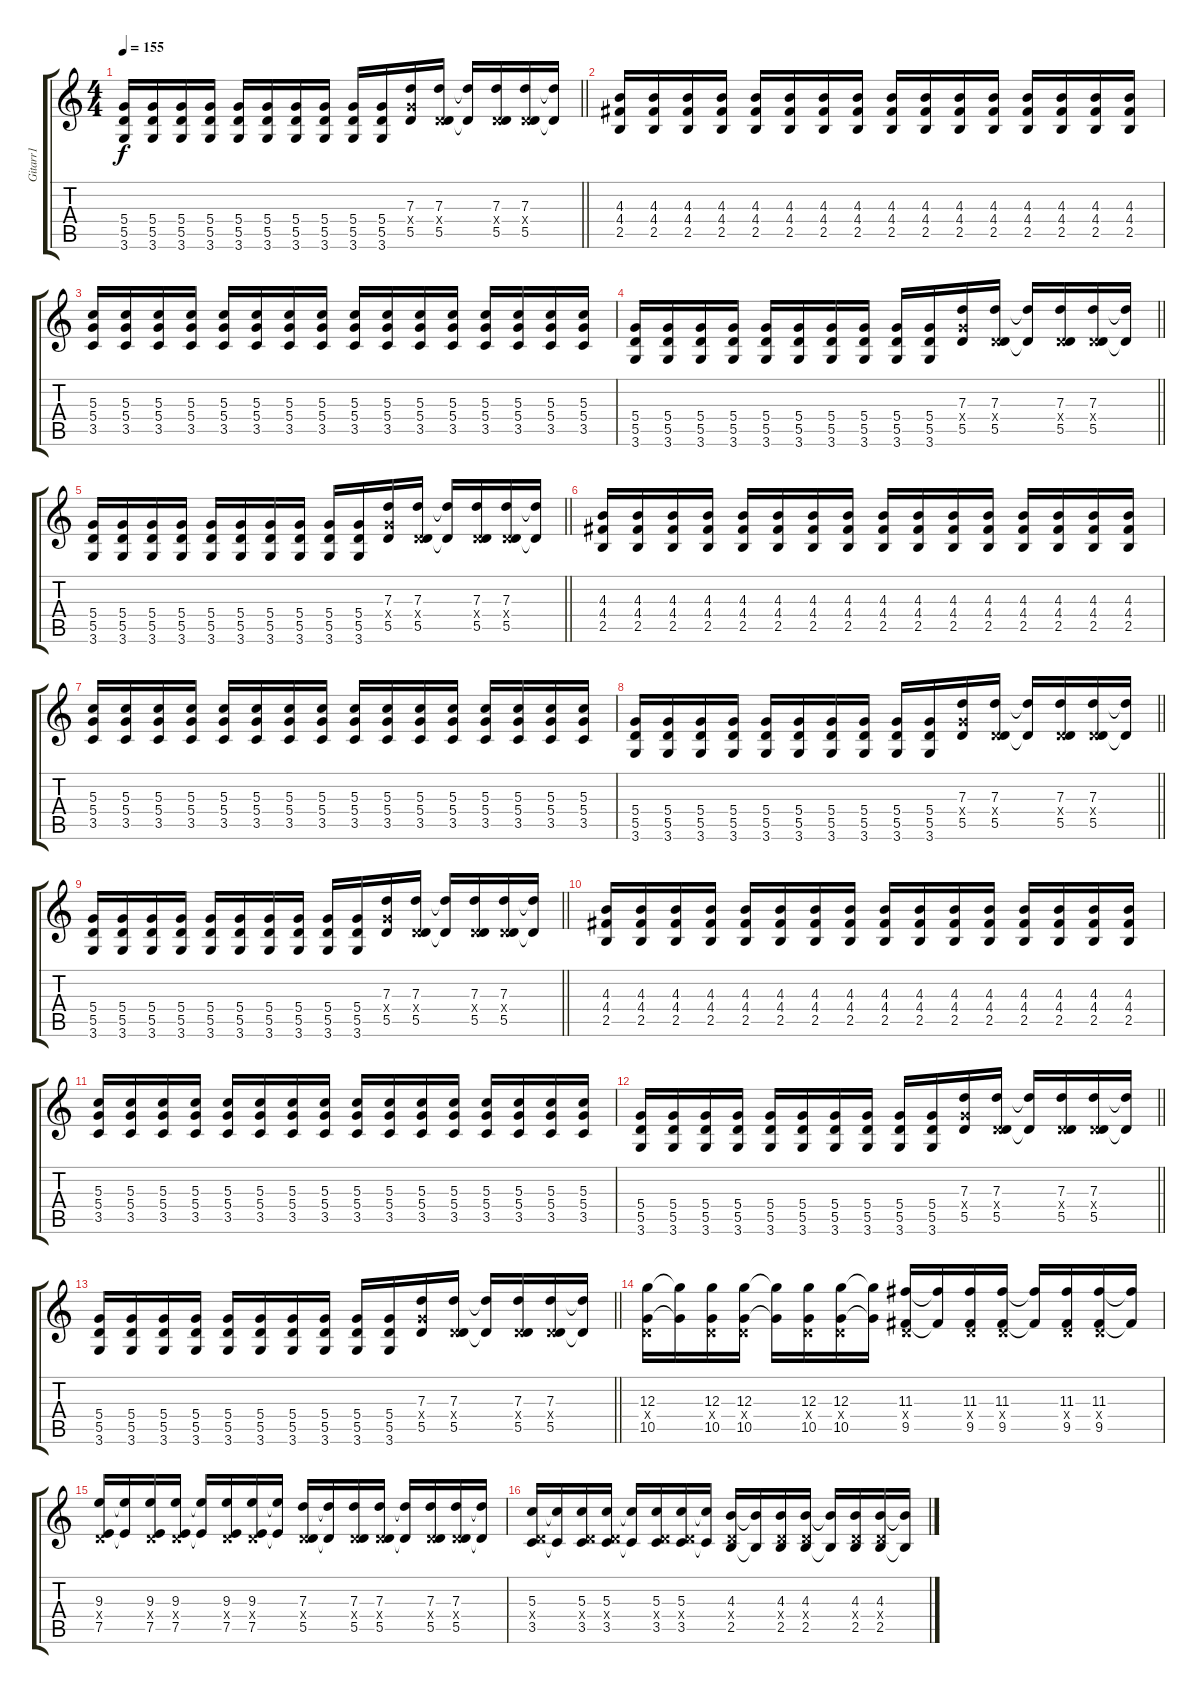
\track ("Gitarr1" "Gitarr1") {instrument overdrivenguitar}
\staff {score tabs}
\tuning (E4 B3 G3 D3 A2 E2) {hide}
\ts (4 4)
\tempo 155
\clef g2
\barLineRight lightlight
\ks c
(5.4 5.5 3.6).16{dy f} (5.4 5.5 3.6).16 (5.4 5.5 3.6).16 (5.4 5.5 3.6).16 (5.4 5.5 3.6).16 (5.4 5.5 3.6).16 (5.4 5.5 3.6).16 (5.4 5.5 3.6).16 (5.4 5.5 3.6).16 (5.4 5.5 3.6).16 (7.3 5.4{x} 5.5).16 (7.3 0.4{x} 5.5).16 (7.3{t} 5.5{t}).16 (7.3 0.4{x} 5.5).16 (7.3 0.4{x} 5.5).16 (7.3{t} 5.5{t}).16 |
(4.3 4.4 2.5).16 (4.3 4.4 2.5).16 (4.3 4.4 2.5).16 (4.3 4.4 2.5).16 (4.3 4.4 2.5).16 (4.3 4.4 2.5).16 (4.3 4.4 2.5).16 (4.3 4.4 2.5).16 (4.3 4.4 2.5).16 (4.3 4.4 2.5).16 (4.3 4.4 2.5).16 (4.3 4.4 2.5).16 (4.3 4.4 2.5).16 (4.3 4.4 2.5).16 (4.3 4.4 2.5).16 (4.3 4.4 2.5).16 |
(5.3 5.4 3.5).16 (5.3 5.4 3.5).16 (5.3 5.4 3.5).16 (5.3 5.4 3.5).16 (5.3 5.4 3.5).16 (5.3 5.4 3.5).16 (5.3 5.4 3.5).16 (5.3 5.4 3.5).16 (5.3 5.4 3.5).16 (5.3 5.4 3.5).16 (5.3 5.4 3.5).16 (5.3 5.4 3.5).16 (5.3 5.4 3.5).16 (5.3 5.4 3.5).16 (5.3 5.4 3.5).16 (5.3 5.4 3.5).16 |
\barLineRight lightlight
(5.4 5.5 3.6).16 (5.4 5.5 3.6).16 (5.4 5.5 3.6).16 (5.4 5.5 3.6).16 (5.4 5.5 3.6).16 (5.4 5.5 3.6).16 (5.4 5.5 3.6).16 (5.4 5.5 3.6).16 (5.4 5.5 3.6).16 (5.4 5.5 3.6).16 (7.3 5.4{x} 5.5).16 (7.3 0.4{x} 5.5).16 (7.3{t} 5.5{t}).16 (7.3 0.4{x} 5.5).16 (7.3 0.4{x} 5.5).16 (7.3{t} 5.5{t}).16 |
\barLineRight lightlight
(5.4 5.5 3.6).16 (5.4 5.5 3.6).16 (5.4 5.5 3.6).16 (5.4 5.5 3.6).16 (5.4 5.5 3.6).16 (5.4 5.5 3.6).16 (5.4 5.5 3.6).16 (5.4 5.5 3.6).16 (5.4 5.5 3.6).16 (5.4 5.5 3.6).16 (7.3 5.4{x} 5.5).16 (7.3 0.4{x} 5.5).16 (7.3{t} 5.5{t}).16 (7.3 0.4{x} 5.5).16 (7.3 0.4{x} 5.5).16 (7.3{t} 5.5{t}).16 |
(4.3 4.4 2.5).16 (4.3 4.4 2.5).16 (4.3 4.4 2.5).16 (4.3 4.4 2.5).16 (4.3 4.4 2.5).16 (4.3 4.4 2.5).16 (4.3 4.4 2.5).16 (4.3 4.4 2.5).16 (4.3 4.4 2.5).16 (4.3 4.4 2.5).16 (4.3 4.4 2.5).16 (4.3 4.4 2.5).16 (4.3 4.4 2.5).16 (4.3 4.4 2.5).16 (4.3 4.4 2.5).16 (4.3 4.4 2.5).16 |
(5.3 5.4 3.5).16 (5.3 5.4 3.5).16 (5.3 5.4 3.5).16 (5.3 5.4 3.5).16 (5.3 5.4 3.5).16 (5.3 5.4 3.5).16 (5.3 5.4 3.5).16 (5.3 5.4 3.5).16 (5.3 5.4 3.5).16 (5.3 5.4 3.5).16 (5.3 5.4 3.5).16 (5.3 5.4 3.5).16 (5.3 5.4 3.5).16 (5.3 5.4 3.5).16 (5.3 5.4 3.5).16 (5.3 5.4 3.5).16 |
\barLineRight lightlight
(5.4 5.5 3.6).16 (5.4 5.5 3.6).16 (5.4 5.5 3.6).16 (5.4 5.5 3.6).16 (5.4 5.5 3.6).16 (5.4 5.5 3.6).16 (5.4 5.5 3.6).16 (5.4 5.5 3.6).16 (5.4 5.5 3.6).16 (5.4 5.5 3.6).16 (7.3 5.4{x} 5.5).16 (7.3 0.4{x} 5.5).16 (7.3{t} 5.5{t}).16 (7.3 0.4{x} 5.5).16 (7.3 0.4{x} 5.5).16 (7.3{t} 5.5{t}).16 |
\barLineRight lightlight
(5.4 5.5 3.6).16 (5.4 5.5 3.6).16 (5.4 5.5 3.6).16 (5.4 5.5 3.6).16 (5.4 5.5 3.6).16 (5.4 5.5 3.6).16 (5.4 5.5 3.6).16 (5.4 5.5 3.6).16 (5.4 5.5 3.6).16 (5.4 5.5 3.6).16 (7.3 5.4{x} 5.5).16 (7.3 0.4{x} 5.5).16 (7.3{t} 5.5{t}).16 (7.3 0.4{x} 5.5).16 (7.3 0.4{x} 5.5).16 (7.3{t} 5.5{t}).16 |
(4.3 4.4 2.5).16 (4.3 4.4 2.5).16 (4.3 4.4 2.5).16 (4.3 4.4 2.5).16 (4.3 4.4 2.5).16 (4.3 4.4 2.5).16 (4.3 4.4 2.5).16 (4.3 4.4 2.5).16 (4.3 4.4 2.5).16 (4.3 4.4 2.5).16 (4.3 4.4 2.5).16 (4.3 4.4 2.5).16 (4.3 4.4 2.5).16 (4.3 4.4 2.5).16 (4.3 4.4 2.5).16 (4.3 4.4 2.5).16 |
(5.3 5.4 3.5).16 (5.3 5.4 3.5).16 (5.3 5.4 3.5).16 (5.3 5.4 3.5).16 (5.3 5.4 3.5).16 (5.3 5.4 3.5).16 (5.3 5.4 3.5).16 (5.3 5.4 3.5).16 (5.3 5.4 3.5).16 (5.3 5.4 3.5).16 (5.3 5.4 3.5).16 (5.3 5.4 3.5).16 (5.3 5.4 3.5).16 (5.3 5.4 3.5).16 (5.3 5.4 3.5).16 (5.3 5.4 3.5).16 |
\barLineRight lightlight
(5.4 5.5 3.6).16 (5.4 5.5 3.6).16 (5.4 5.5 3.6).16 (5.4 5.5 3.6).16 (5.4 5.5 3.6).16 (5.4 5.5 3.6).16 (5.4 5.5 3.6).16 (5.4 5.5 3.6).16 (5.4 5.5 3.6).16 (5.4 5.5 3.6).16 (7.3 5.4{x} 5.5).16 (7.3 0.4{x} 5.5).16 (7.3{t} 5.5{t}).16 (7.3 0.4{x} 5.5).16 (7.3 0.4{x} 5.5).16 (7.3{t} 5.5{t}).16 |
\barLineRight lightlight
(5.4 5.5 3.6).16 (5.4 5.5 3.6).16 (5.4 5.5 3.6).16 (5.4 5.5 3.6).16 (5.4 5.5 3.6).16 (5.4 5.5 3.6).16 (5.4 5.5 3.6).16 (5.4 5.5 3.6).16 (5.4 5.5 3.6).16 (5.4 5.5 3.6).16 (7.3 5.4{x} 5.5).16 (7.3 0.4{x} 5.5).16 (7.3{t} 5.5{t}).16 (7.3 0.4{x} 5.5).16 (7.3 0.4{x} 5.5).16 (7.3{t} 5.5{t}).16 |
(12.3 0.4{x} 10.5).16 (12.3{t} 10.5{t}).16 (12.3 0.4{x} 10.5).16 (12.3 0.4{x} 10.5).16 (12.3{t} 10.5{t}).16 (12.3 0.4{x} 10.5).16 (12.3 0.4{x} 10.5).16 (12.3{t} 10.5{t}).16 (11.3 0.4{x} 9.5).16 (11.3{t} 9.5{t}).16 (11.3 0.4{x} 9.5).16 (11.3 0.4{x} 9.5).16 (11.3{t} 9.5{t}).16 (11.3 0.4{x} 9.5).16 (11.3 0.4{x} 9.5).16 (11.3{t} 9.5{t}).16 |
(9.3 0.4{x} 7.5).16 (9.3{t} 7.5{t}).16 (9.3 0.4{x} 7.5).16 (9.3 0.4{x} 7.5).16 (9.3{t} 7.5{t}).16 (9.3 0.4{x} 7.5).16 (9.3 0.4{x} 7.5).16 (9.3{t} 7.5{t}).16 (7.3 0.4{x} 5.5).16 (7.3{t} 5.5{t}).16 (7.3 0.4{x} 5.5).16 (7.3 0.4{x} 5.5).16 (7.3{t} 5.5{t}).16 (7.3 0.4{x} 5.5).16 (7.3 0.4{x} 5.5).16 (7.3{t} 5.5{t}).16 |
(5.3 0.4{x} 3.5).16 (5.3{t} 3.5{t}).16 (5.3 0.4{x} 3.5).16 (5.3 0.4{x} 3.5).16 (5.3{t} 3.5{t}).16 (5.3 0.4{x} 3.5).16 (5.3 0.4{x} 3.5).16 (5.3{t} 3.5{t}).16 (4.3 0.4{x} 2.5).16 (4.3{t} 2.5{t}).16 (4.3 0.4{x} 2.5).16 (4.3 0.4{x} 2.5).16 (4.3{t} 2.5{t}).16 (4.3 0.4{x} 2.5).16 (4.3 0.4{x} 2.5).16 (4.3{t} 2.5{t}).16
